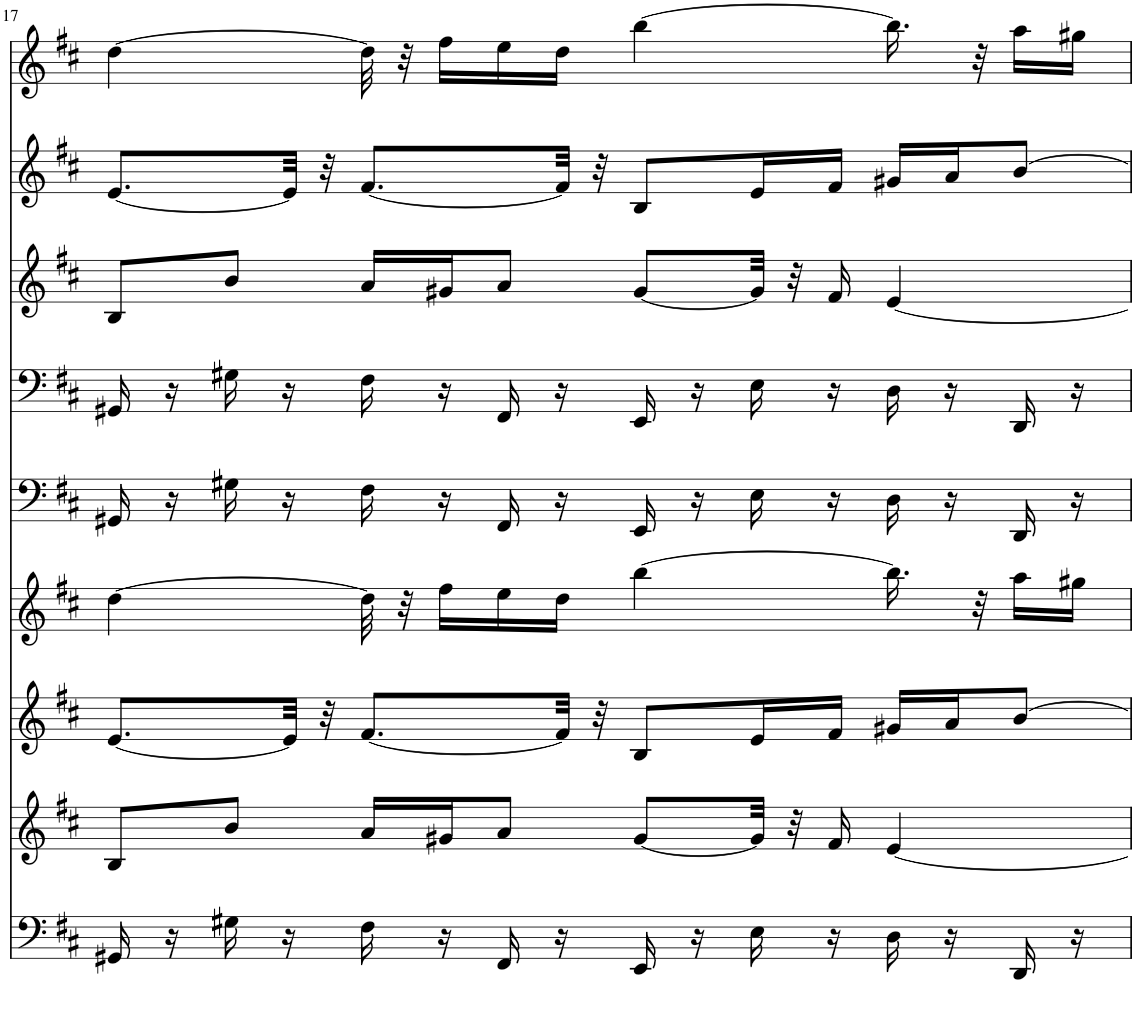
**kern	**kern	**kern	**kern	**kern	**kern	**kern	**kern	**kern
*part9	*part8	*part7	*part6	*part5	*part4	*part3	*part2	*part1
*staff9	*staff8	*staff7	*staff6	*staff5	*staff4	*staff3	*staff2	*staff1
*I"Tuba	*I"Trombone	*I"Oboe	*I"Trumpet	*I"Continuo	*I"Continuo	*I"Viola	*I"Violin II	*I"Violin I
*I'Tba	*I'Trb	*I'Ob	*I'Tpt	*	*	*	*	*
!!LO:PB:g=z
*clefF4	*clefG2	*clefG2	*clefG2	*clefF4	*clefF4	*clefG2	*clefG2	*clefG2
*	*	*	*Trd1c2	*	*	*	*	*
*k[f#c#]	*k[f#c#]	*k[f#c#]	*k[f#c#]	*k[f#c#]	*k[f#c#]	*k[f#c#]	*k[f#c#]	*k[f#c#]
*M4/4	*M4/4	*M4/4	*M4/4	*M4/4	*M4/4	*M4/4	*M4/4	*M4/4
=17	=17	=17	=17	=17	=17	=17	=17	=17
16GG#X/	8B/L	[8.e/L	[4dd\	16GG#X/	16GG#X/	8B/L	[8.e/L	[4dd\
16r	.	.	.	16r	16r	.	.	.
16G#X\	8b/J	.	.	16G#X\	16G#X\	8b/J	.	.
16r	.	32e/Jkk]	.	16r	16r	.	32e/Jkk]	.
.	.	32r	.	.	.	.	32r	.
16F#\	16a/LL	[8.f#/L	32dd\]	16F#\	16F#\	16a/LL	[8.f#/L	32dd\]
.	.	.	32r	.	.	.	.	32r
16r	16g#X/J	.	16ff#\LL	16r	16r	16g#X/J	.	16ff#\LL
16FF#/	8a/J	.	16ee\	16FF#/	16FF#/	8a/J	.	16ee\
16r	.	32f#/Jkk]	16dd\JJ	16r	16r	.	32f#/Jkk]	16dd\JJ
.	.	32r	.	.	.	.	32r	.
16EE/	[8g#/L	8B/L	[4bb\	16EE/	16EE/	[8g#/L	8B/L	[4bb\
16r	.	.	.	16r	16r	.	.	.
16E\	32g#/Jkk]	16e/L	.	16E\	16E\	32g#/Jkk]	16e/L	.
.	32r	.	.	.	.	32r	.	.
16r	16f#/	16f#/JJ	.	16r	16r	16f#/	16f#/JJ	.
16D\	[4e/	16g#X/LL	16.bb\]	16D\	16D\	[4e/	16g#X/LL	16.bb\]
16r	.	16a/J	.	16r	16r	.	16a/J	.
.	.	.	32r	.	.	.	.	32r
16DD/	.	[8b/J	16aa\LL	16DD/	16DD/	.	[8b/J	16aa\LL
16r	.	.	16gg#X\JJ	16r	16r	.	.	16gg#X\JJ
=	=	=	=	=	=	=	=	=
*-	*-	*-	*-	*-	*-	*-	*-	*-
